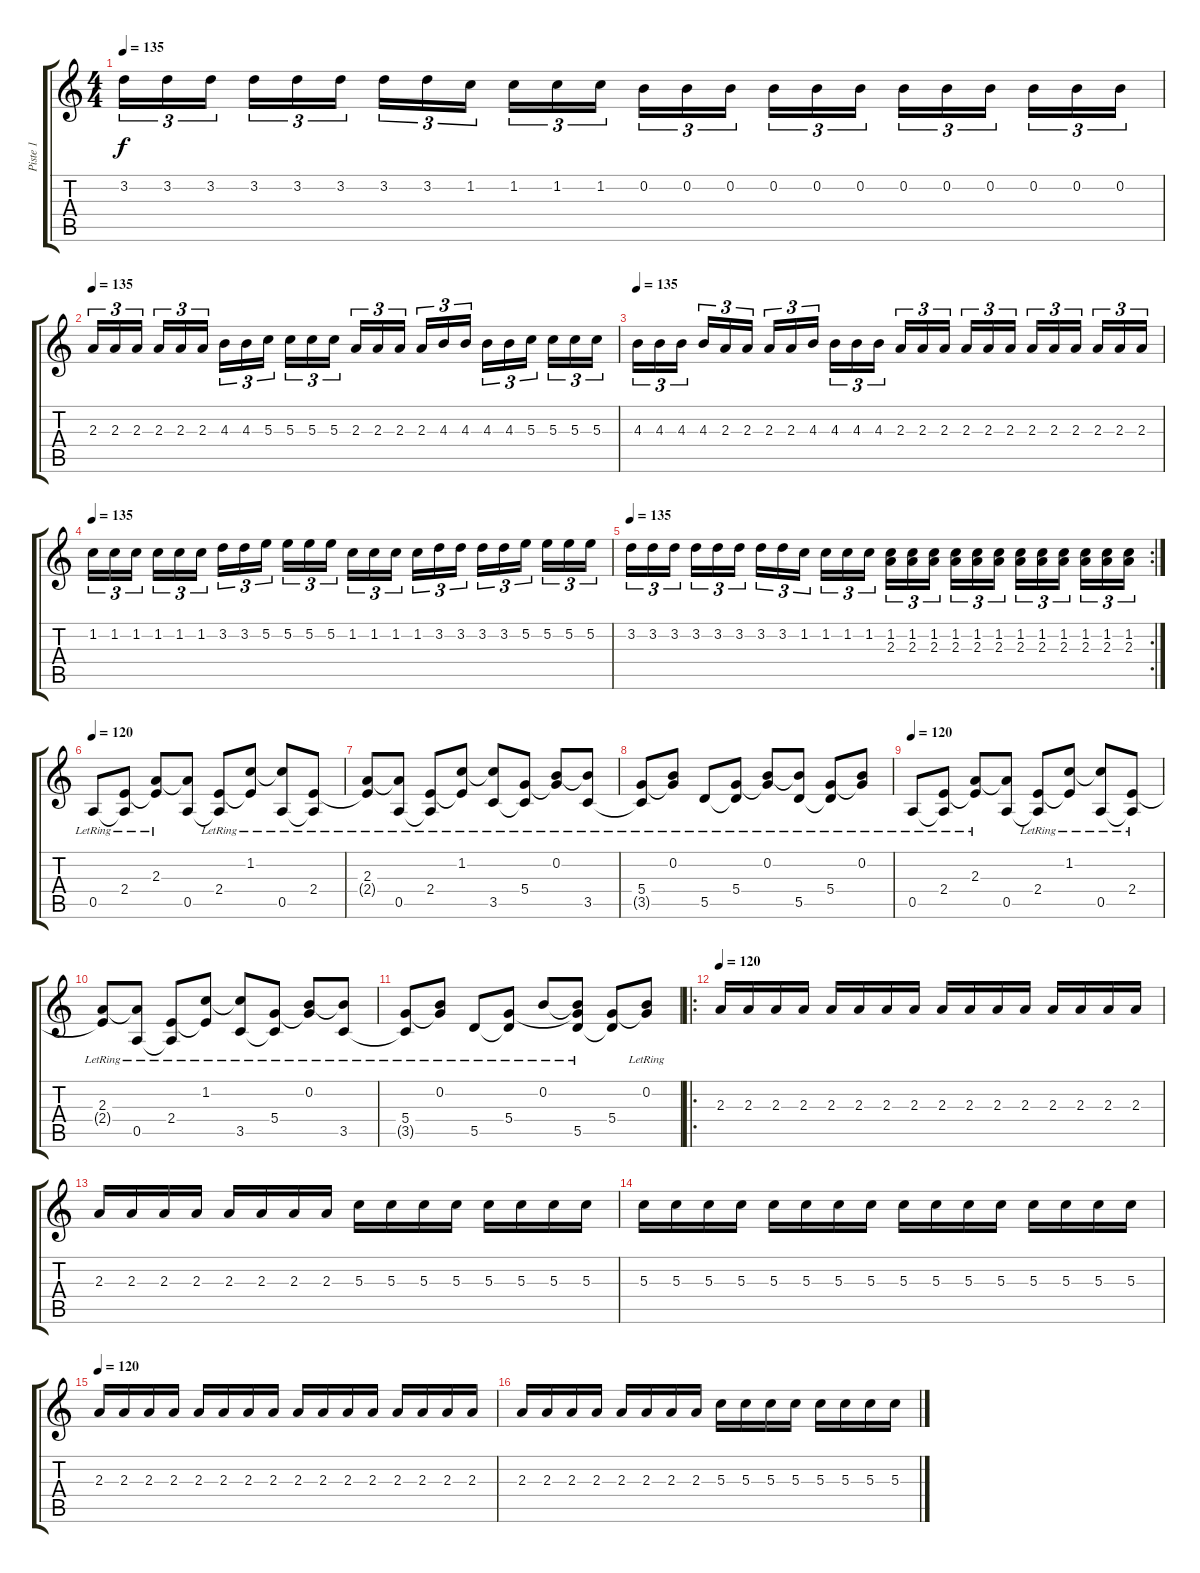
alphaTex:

\track ("Piste 1" "Piste 1") {instrument distortionguitar}
\staff {score tabs}
\tuning (E4 B3 G3 D3 A2 E2) {hide}
\ts (4 4)
\tempo 135
\clef g2
\ks c
3.2.16{tu (3 2) dy f} 3.2.16{tu (3 2)} 3.2.16{tu (3 2)} 3.2.16{tu (3 2)} 3.2.16{tu (3 2)} 3.2.16{tu (3 2)} 3.2.16{tu (3 2)} 3.2.16{tu (3 2)} 1.2.16{tu (3 2)} 1.2.16{tu (3 2)} 1.2.16{tu (3 2)} 1.2.16{tu (3 2)} 0.2.16{tu (3 2)} 0.2.16{tu (3 2)} 0.2.16{tu (3 2)} 0.2.16{tu (3 2)} 0.2.16{tu (3 2)} 0.2.16{tu (3 2)} 0.2.16{tu (3 2)} 0.2.16{tu (3 2)} 0.2.16{tu (3 2)} 0.2.16{tu (3 2)} 0.2.16{tu (3 2)} 0.2.16{tu (3 2)} |
\tempo 135
2.3.16{tu (3 2)} 2.3.16{tu (3 2)} 2.3.16{tu (3 2)} 2.3.16{tu (3 2)} 2.3.16{tu (3 2)} 2.3.16{tu (3 2)} 4.3.16{tu (3 2)} 4.3.16{tu (3 2)} 5.3.16{tu (3 2)} 5.3.16{tu (3 2)} 5.3.16{tu (3 2)} 5.3.16{tu (3 2)} 2.3.16{tu (3 2)} 2.3.16{tu (3 2)} 2.3.16{tu (3 2)} 2.3.16{tu (3 2)} 4.3.16{tu (3 2)} 4.3.16{tu (3 2)} 4.3.16{tu (3 2)} 4.3.16{tu (3 2)} 5.3.16{tu (3 2)} 5.3.16{tu (3 2)} 5.3.16{tu (3 2)} 5.3.16{tu (3 2)} |
\tempo 135
4.3.16{tu (3 2)} 4.3.16{tu (3 2)} 4.3.16{tu (3 2)} 4.3.16{tu (3 2)} 2.3.16{tu (3 2)} 2.3.16{tu (3 2)} 2.3.16{tu (3 2)} 2.3.16{tu (3 2)} 4.3.16{tu (3 2)} 4.3.16{tu (3 2)} 4.3.16{tu (3 2)} 4.3.16{tu (3 2)} 2.3.16{tu (3 2)} 2.3.16{tu (3 2)} 2.3.16{tu (3 2)} 2.3.16{tu (3 2)} 2.3.16{tu (3 2)} 2.3.16{tu (3 2)} 2.3.16{tu (3 2)} 2.3.16{tu (3 2)} 2.3.16{tu (3 2)} 2.3.16{tu (3 2)} 2.3.16{tu (3 2)} 2.3.16{tu (3 2)} |
\tempo 135
1.2.16{tu (3 2)} 1.2.16{tu (3 2)} 1.2.16{tu (3 2)} 1.2.16{tu (3 2)} 1.2.16{tu (3 2)} 1.2.16{tu (3 2)} 3.2.16{tu (3 2)} 3.2.16{tu (3 2)} 5.2.16{tu (3 2)} 5.2.16{tu (3 2)} 5.2.16{tu (3 2)} 5.2.16{tu (3 2)} 1.2.16{tu (3 2)} 1.2.16{tu (3 2)} 1.2.16{tu (3 2)} 1.2.16{tu (3 2)} 3.2.16{tu (3 2)} 3.2.16{tu (3 2)} 3.2.16{tu (3 2)} 3.2.16{tu (3 2)} 5.2.16{tu (3 2)} 5.2.16{tu (3 2)} 5.2.16{tu (3 2)} 5.2.16{tu (3 2)} |
\rc 2
\tempo 135
3.2.16{tu (3 2)} 3.2.16{tu (3 2)} 3.2.16{tu (3 2)} 3.2.16{tu (3 2)} 3.2.16{tu (3 2)} 3.2.16{tu (3 2)} 3.2.16{tu (3 2)} 3.2.16{tu (3 2)} 1.2.16{tu (3 2)} 1.2.16{tu (3 2)} 1.2.16{tu (3 2)} 1.2.16{tu (3 2)} (1.2 2.3).16{tu (3 2)} (1.2 2.3).16{tu (3 2)} (1.2 2.3).16{tu (3 2)} (1.2 2.3).16{tu (3 2)} (1.2 2.3).16{tu (3 2)} (1.2 2.3).16{tu (3 2)} (1.2 2.3).16{tu (3 2)} (1.2 2.3).16{tu (3 2)} (1.2 2.3).16{tu (3 2)} (1.2 2.3).16{tu (3 2)} (1.2 2.3).16{tu (3 2)} (1.2 2.3).16{tu (3 2)} |
\tempo 120
0.5{lr}.8{volume 0} (2.4{lr} 0.5{t}).8 (2.3{lr} 2.4{t}).8 (2.3{t} 0.5).8 (2.4{lr} 0.5{t}).8 (1.2{lr} 2.4{t}).8 (1.2{t} 0.5{lr}).8 (2.4{lr} 0.5{t}).8 |
(2.3{lr} 2.4{t}).8 (2.3{t} 0.5{lr}).8 (2.4{lr} 0.5{t}).8 (1.2{lr} 2.4{t}).8 (1.2{t} 3.5{lr}).8 (5.4{lr} 3.5{t}).8 (0.2{lr} 5.4{t}).8 (0.2{t} 3.5{lr}).8 |
(5.4{lr} 3.5{t}).8 (0.2{lr} 5.4{t}).8 5.5{lr}.8 (5.4{lr} 5.5{t}).8 (0.2{lr} 5.4{t}).8 (0.2{t} 5.5{lr}).8 (5.4{lr} 5.5{t}).8 (0.2{lr} 5.4{t}).8 |
\tempo 120
0.5{lr}.8 (2.4{lr} 0.5{t}).8 (2.3{lr} 2.4{t}).8 (2.3{t} 0.5).8 (2.4{lr} 0.5{t}).8 (1.2{lr} 2.4{t}).8 (1.2{t} 0.5{lr}).8 (2.4{lr} 0.5{t}).8 |
(2.3{lr} 2.4{t}).8 (2.3{t} 0.5{lr}).8 (2.4{lr} 0.5{t}).8 (1.2{lr} 2.4{t}).8 (1.2{t} 3.5{lr}).8 (5.4{lr} 3.5{t}).8 (0.2{lr} 5.4{t}).8 (0.2{t} 3.5{lr}).8 |
(5.4{lr} 3.5{t}).8 (0.2{lr} 5.4{t}).8 5.5{lr}.8 (5.4{lr} 5.5{t}).8 0.2{lr}.8 (0.2{t} 5.4{t} 5.5{lr}).8 (5.4 5.5{t}).8 (0.2{lr} 5.4{t}).8 |
\ro
\tempo 120
2.3.16{volume 16} 2.3.16 2.3.16 2.3.16 2.3.16 2.3.16 2.3.16 2.3.16 2.3.16 2.3.16 2.3.16 2.3.16 2.3.16 2.3.16 2.3.16 2.3.16 |
2.3.16 2.3.16 2.3.16 2.3.16 2.3.16 2.3.16 2.3.16 2.3.16 5.3.16 5.3.16 5.3.16 5.3.16 5.3.16 5.3.16 5.3.16 5.3.16 |
5.3.16 5.3.16 5.3.16 5.3.16 5.3.16 5.3.16 5.3.16 5.3.16 5.3.16 5.3.16 5.3.16 5.3.16 5.3.16 5.3.16 5.3.16 5.3.16 |
\tempo 120
2.3.16 2.3.16 2.3.16 2.3.16 2.3.16 2.3.16 2.3.16 2.3.16 2.3.16 2.3.16 2.3.16 2.3.16 2.3.16 2.3.16 2.3.16 2.3.16 |
2.3.16 2.3.16 2.3.16 2.3.16 2.3.16 2.3.16 2.3.16 2.3.16 5.3.16 5.3.16 5.3.16 5.3.16 5.3.16 5.3.16 5.3.16 5.3.16
